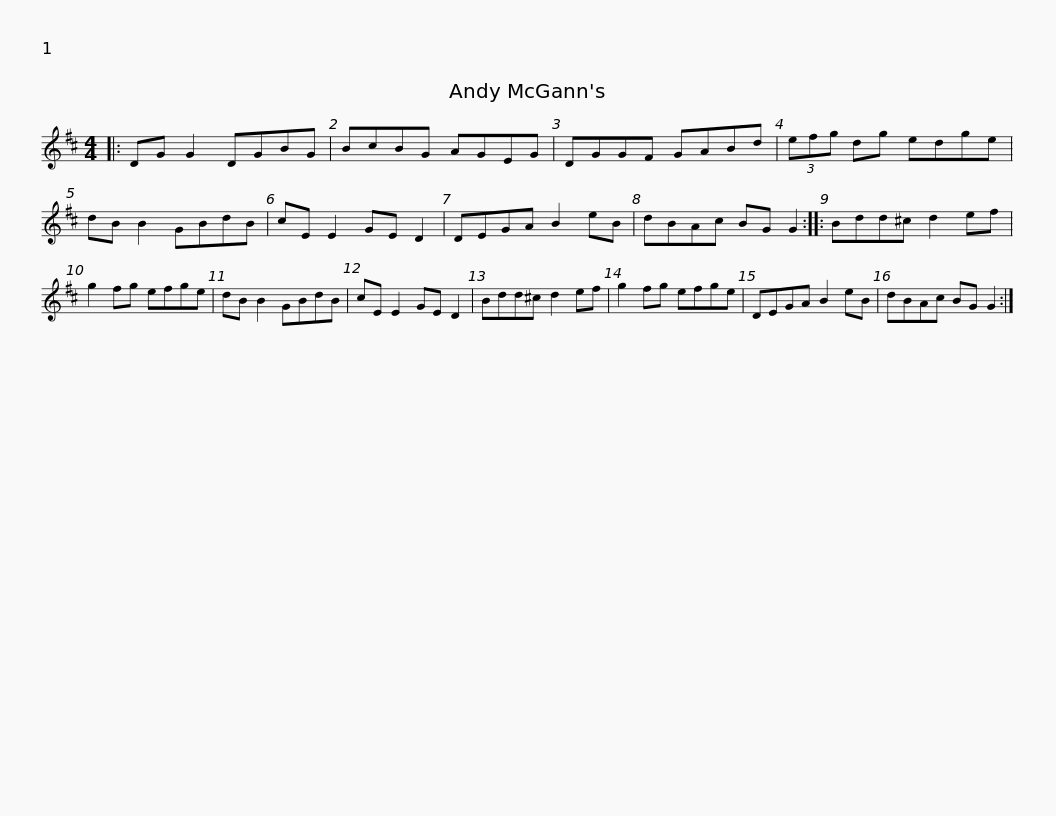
X:1
L:1/8
M:4/4
I:linebreak $
K:D
V:1 treble
V:1
|: DG G2 DGBG | BcBG AGEG | DGGF GABd | (3efg dg edge | dB B2 GBdB |$ %5
 cE E2 GE D2 | DEGA B2 eB | dBAc BG G2 :: Bdd^c d2 ef | g2 fg efge | %10
 dB B2 GBdB |$ cE E2 GE D2 | Bdd^c d2 ef | g2 fg efge | DEGA B2 eB | %15
 dBAc BG G2 :| %16
